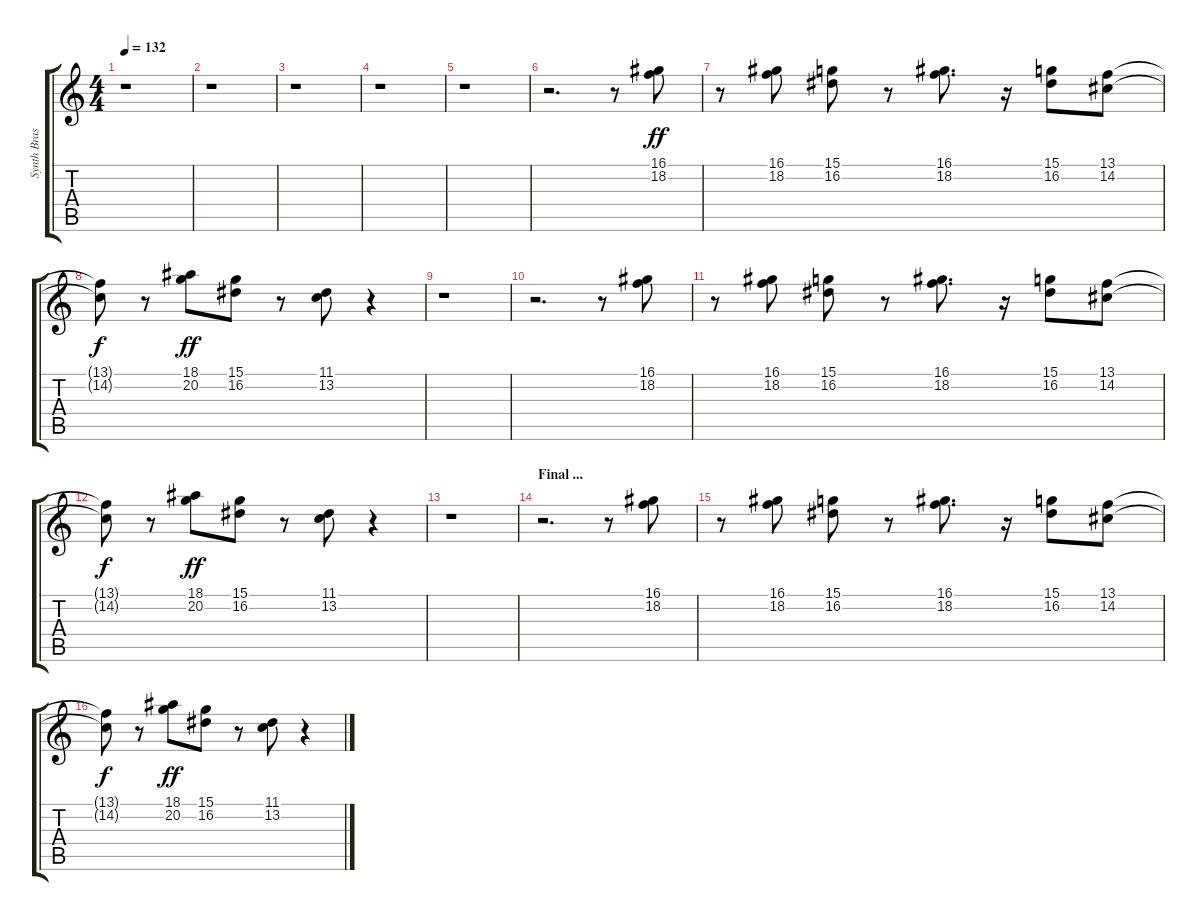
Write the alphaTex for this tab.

\track ("Synth Brass" "Synth Bras") {instrument synthbrass1}
\staff {score tabs}
\tuning (E4 B3 G3 D3 A2 E2) {hide}
\ts (4 4)
\tempo 132
\clef g2
\ks c
r.1{dy ff} |
r.1 |
r.1 |
r.1 |
r.1 |
r.2{d} r.8 (16.1 18.2).8 |
r.8 (16.1 18.2).8 (15.1 16.2).8 r.8 (16.1 18.2).8{d} r.16 (15.1 16.2).8 (13.1 14.2).8 |
(13.1{t} 14.2{t}).8{dy f} r.8 (18.1 20.2).8{dy ff} (15.1 16.2).8 r.8 (11.1 13.2).8 r.4 |
r.1 |
r.2{d} r.8 (16.1 18.2).8 |
r.8 (16.1 18.2).8 (15.1 16.2).8 r.8 (16.1 18.2).8{d} r.16 (15.1 16.2).8 (13.1 14.2).8 |
(13.1{t} 14.2{t}).8{dy f} r.8 (18.1 20.2).8{dy ff} (15.1 16.2).8 r.8 (11.1 13.2).8 r.4 |
r.1 |
\section ("" "Final ...")
r.2{d} r.8 (16.1 18.2).8 |
r.8 (16.1 18.2).8 (15.1 16.2).8 r.8 (16.1 18.2).8{d} r.16 (15.1 16.2).8 (13.1 14.2).8 |
(13.1{t} 14.2{t}).8{dy f} r.8 (18.1 20.2).8{dy ff} (15.1 16.2).8 r.8 (11.1 13.2).8 r.4
